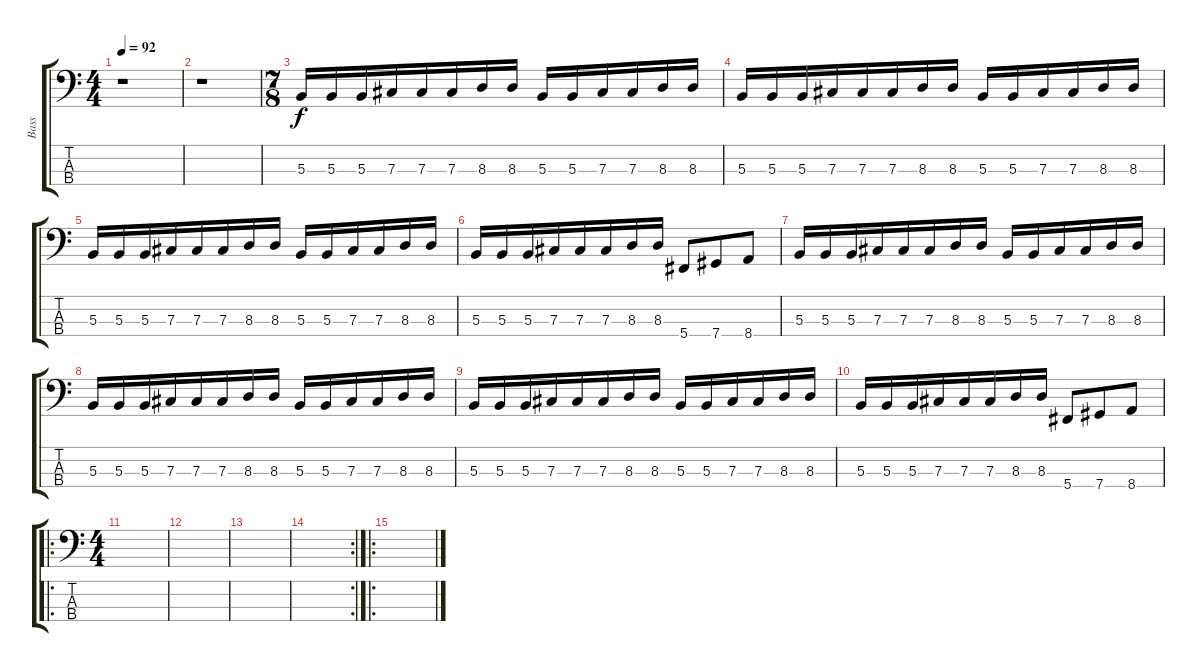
\track ("Bass" "Bass") {instrument electricbassfinger}
\staff {score tabs}
\tuning (E2 B1 Gb1 Db1) {hide}
\ts (4 4)
\tempo 92
\clef f4
\ks c
r.1{dy f instrument electricbassfinger} |
r.1 |
\ts (7 8)
5.3.16 5.3.16 5.3.16 7.3.16 7.3.16 7.3.16 8.3.16 8.3.16 5.3.16 5.3.16 7.3.16 7.3.16 8.3.16 8.3.16 |
5.3.16 5.3.16 5.3.16 7.3.16 7.3.16 7.3.16 8.3.16 8.3.16 5.3.16 5.3.16 7.3.16 7.3.16 8.3.16 8.3.16 |
5.3.16 5.3.16 5.3.16 7.3.16 7.3.16 7.3.16 8.3.16 8.3.16 5.3.16 5.3.16 7.3.16 7.3.16 8.3.16 8.3.16 |
5.3.16 5.3.16 5.3.16 7.3.16 7.3.16 7.3.16 8.3.16 8.3.16 5.4.8 7.4.8 8.4.8 |
5.3.16 5.3.16 5.3.16 7.3.16 7.3.16 7.3.16 8.3.16 8.3.16 5.3.16 5.3.16 7.3.16 7.3.16 8.3.16 8.3.16 |
5.3.16 5.3.16 5.3.16 7.3.16 7.3.16 7.3.16 8.3.16 8.3.16 5.3.16 5.3.16 7.3.16 7.3.16 8.3.16 8.3.16 |
5.3.16 5.3.16 5.3.16 7.3.16 7.3.16 7.3.16 8.3.16 8.3.16 5.3.16 5.3.16 7.3.16 7.3.16 8.3.16 8.3.16 |
5.3.16 5.3.16 5.3.16 7.3.16 7.3.16 7.3.16 8.3.16 8.3.16 5.4.8 7.4.8 8.4.8 |
\ro
\ts (4 4)
|
|
|
\rc 2
|
\ro
